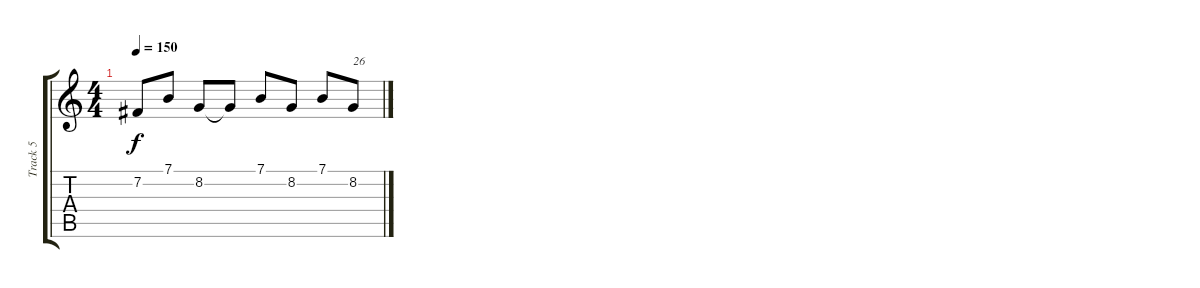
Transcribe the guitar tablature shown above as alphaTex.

\track ("Track 5" "Track 5") {instrument whistle}
\staff {score tabs}
\tuning (E4 B3 G3 D3 A2 E2) {hide}
\ts (4 4)
\tempo 150
\clef g2
\ks c
7.2.8{dy f} 7.1.8 8.2.8 8.2{t}.8 7.1.8 8.2.8 7.1.8 8.2.8{txt "26"}
